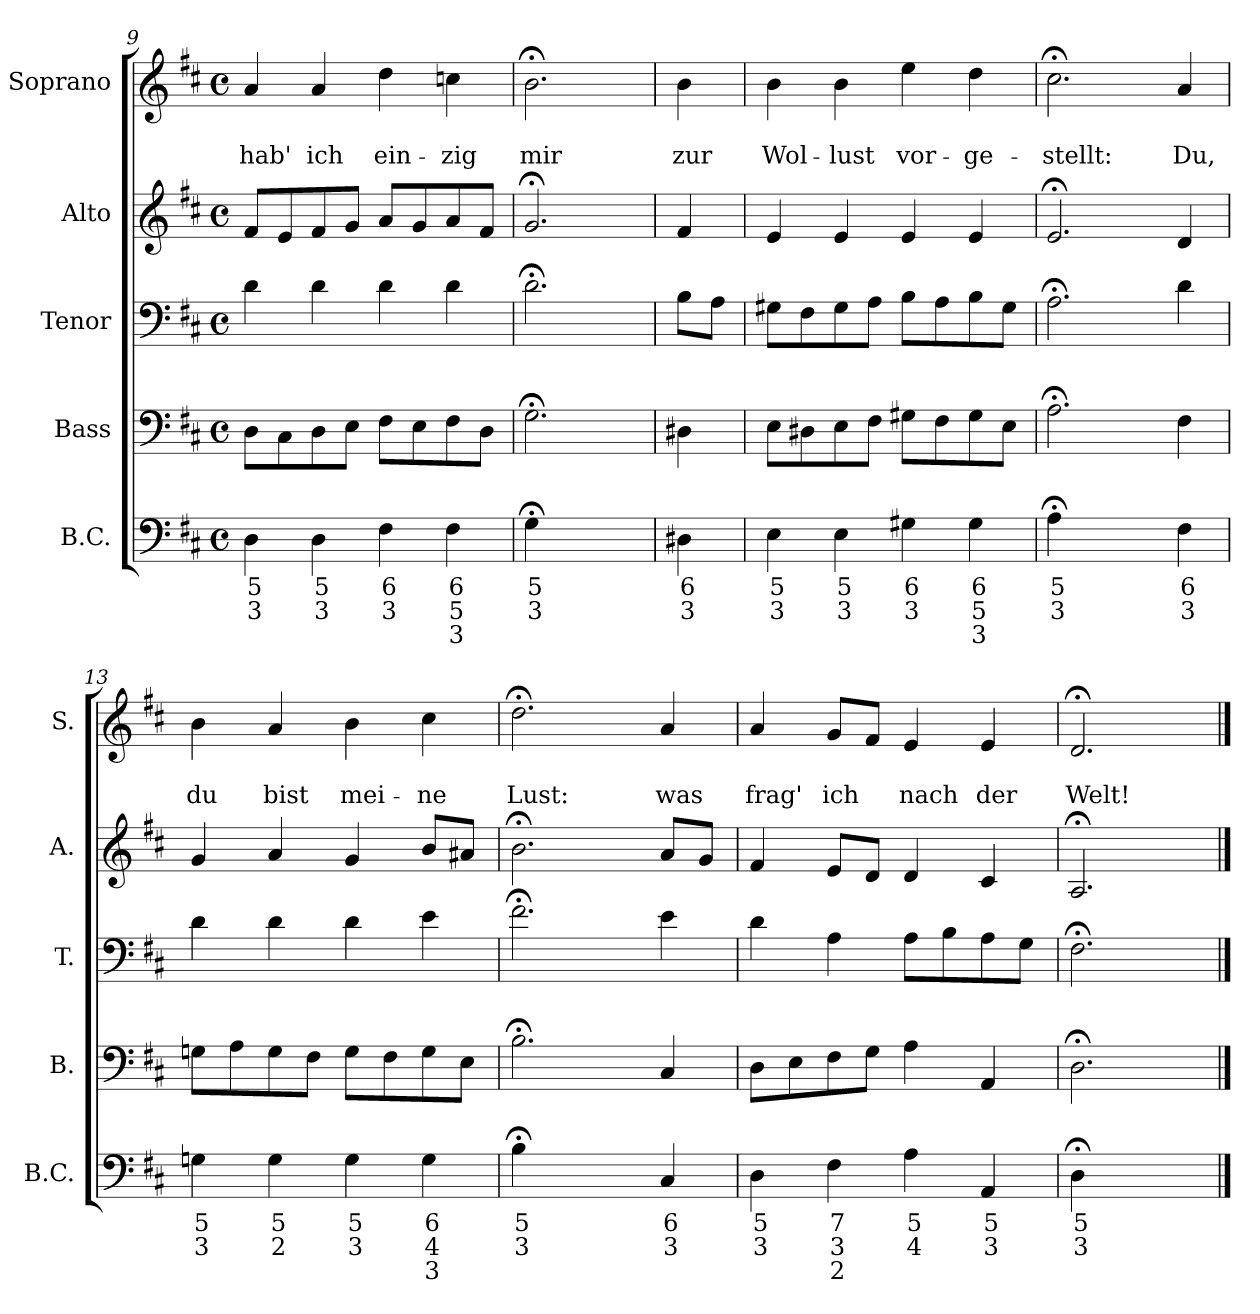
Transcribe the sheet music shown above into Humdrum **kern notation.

**kern	**text	**text	**text	**kern	**kern	**kern	**kern	**text	**text
*part5	*part5	*part5	*part5	*part4	*part3	*part2	*part1	*part1	*part1
*staff5	*staff5	*staff5	*staff5	*staff4	*staff3	*staff2	*staff1	*staff1	*staff1
*I"B.C.	*	*	*	*I"Bass	*I"Tenor	*I"Alto	*I"Soprano	*	*
*I'B.C.	*	*	*	*I'B.	*I'T.	*I'A.	*I'S.	*	*
*clefF4	*	*	*	*clefF4	*clefF4	*clefG2	*clefG2	*	*
*k[f#c#]	*	*	*	*k[f#c#]	*k[f#c#]	*k[f#c#]	*k[f#c#]	*	*
*D:	*	*	*	*D:	*D:	*D:	*D:	*	*
*M4/4	*	*	*	*M4/4	*M4/4	*M4/4	*M4/4	*	*
*met(c)	*	*	*	*met(c)	*met(c)	*met(c)	*met(c)	*	*
=9	=9	=9	=9	=9	=9	=9	=9	=9	=9
4Di	5	3	.	8D\L	4d\	8f#/L	4a/	.	hab'
.	.	.	.	8C#\	.	8e/	.	.	.
4Di	5	3	.	8D\	4d\	8f#/	4a/	.	ich
.	.	.	.	8E\J	.	8g/J	.	.	.
4F#i	6	3	.	8F#\L	4d\	8a/L	4dd\	.	ein-
.	.	.	.	8E\	.	8g/	.	.	.
4F#i	6	5	3	8F#\	4d\	8a/	4ccn\	.	-zig
.	.	.	.	8D\J	.	8f#/J	.	.	.
=10	=10	=10	=10	=10	=10	=10	=10	=10	=10
4G;<i	5	3	.	2.G;<\	2.d;<\	2.g;</	2.b;<\	.	mir
2ryy	.	.	.	.	.	.	.	.	.
!!LO:PB:g=z
=10a	=10a	=10a	=10a	=10a	=10a	=10a	=10a	=10a	=10a
4D#Xi	6	3	.	4D#X\	8B\L	4f#/	4b\	.	zur
.	.	.	.	.	8A\J	.	.	.	.
=11	=11	=11	=11	=11	=11	=11	=11	=11	=11
4Ei	5	3	.	8E\L	8G#X\L	4e/	4b\	.	Wol-
.	.	.	.	8D#X\	8F#\	.	.	.	.
4Ei	5	3	.	8E\	8G#\	4e/	4b\	.	-lust
.	.	.	.	8F#\J	8A\J	.	.	.	.
4G#Xi	6	3	.	8G#X\L	8B\L	4e/	4ee\	.	vor-
.	.	.	.	8F#\	8A\	.	.	.	.
4G#i	6	5	3	8G#\	8B\	4e/	4dd\	.	-ge-
.	.	.	.	8E\J	8G#\J	.	.	.	.
=12	=12	=12	=12	=12	=12	=12	=12	=12	=12
4A;<i	5	3	.	2.A;<\	2.A;<\	2.e;</	2.cc#;<\	.	-stellt:
2ryy	.	.	.	.	.	.	.	.	.
4F#i	6	3	.	4F#\	4d\	4d/	4a/	.	Du,
=13	=13	=13	=13	=13	=13	=13	=13	=13	=13
4Gni	5	3	.	8Gn\L	4d\	4g/	4b\	.	du
.	.	.	.	8A\	.	.	.	.	.
4Gi	5	2	.	8G\	4d\	4a/	4a/	.	bist
.	.	.	.	8F#\J	.	.	.	.	.
4Gi	5	3	.	8G\L	4d\	4g/	4b\	.	mei-
.	.	.	.	8F#\	.	.	.	.	.
4Gi	6	4	3	8G\	4e\	8b/L	4cc#\	.	-ne
.	.	.	.	8E\J	.	8a#X/J	.	.	.
=14	=14	=14	=14	=14	=14	=14	=14	=14	=14
4B;<i	5	3	.	2.B;<\	2.f#;<\	2.b;<\	2.dd;<\	.	Lust:
2ryy	.	.	.	.	.	.	.	.	.
4C#i	6	3	.	4C#/	4e\	8a/L	4a/	.	was
.	.	.	.	.	.	8g/J	.	.	.
=15	=15	=15	=15	=15	=15	=15	=15	=15	=15
4Di	5	3	.	8D\L	4d\	4f#/	4a/	.	frag'
.	.	.	.	8E\	.	.	.	.	.
4F#i	7	3	2	8F#\	4A\	8e/L	8g/L	.	ich
.	.	.	.	8G\J	.	8d/J	8f#/J	.	.
4Ai	5	4	.	4A\	8A\L	4d/	4e/	.	nach
.	.	.	.	.	8B\	.	.	.	.
4AAi	5	3	.	4AA/	8A\	4c#/	4e/	.	der
.	.	.	.	.	8G\J	.	.	.	.
=16	=16	=16	=16	=16	=16	=16	=16	=16	=16
4D;<i	5	3	.	2.D;<\	2.F#;<\	2.A;</	2.d;</	.	Welt!
2ryy	.	.	.	.	.	.	.	.	.
==	==	==	==	==	==	==	==	==	==
*-	*-	*-	*-	*-	*-	*-	*-	*-	*-
